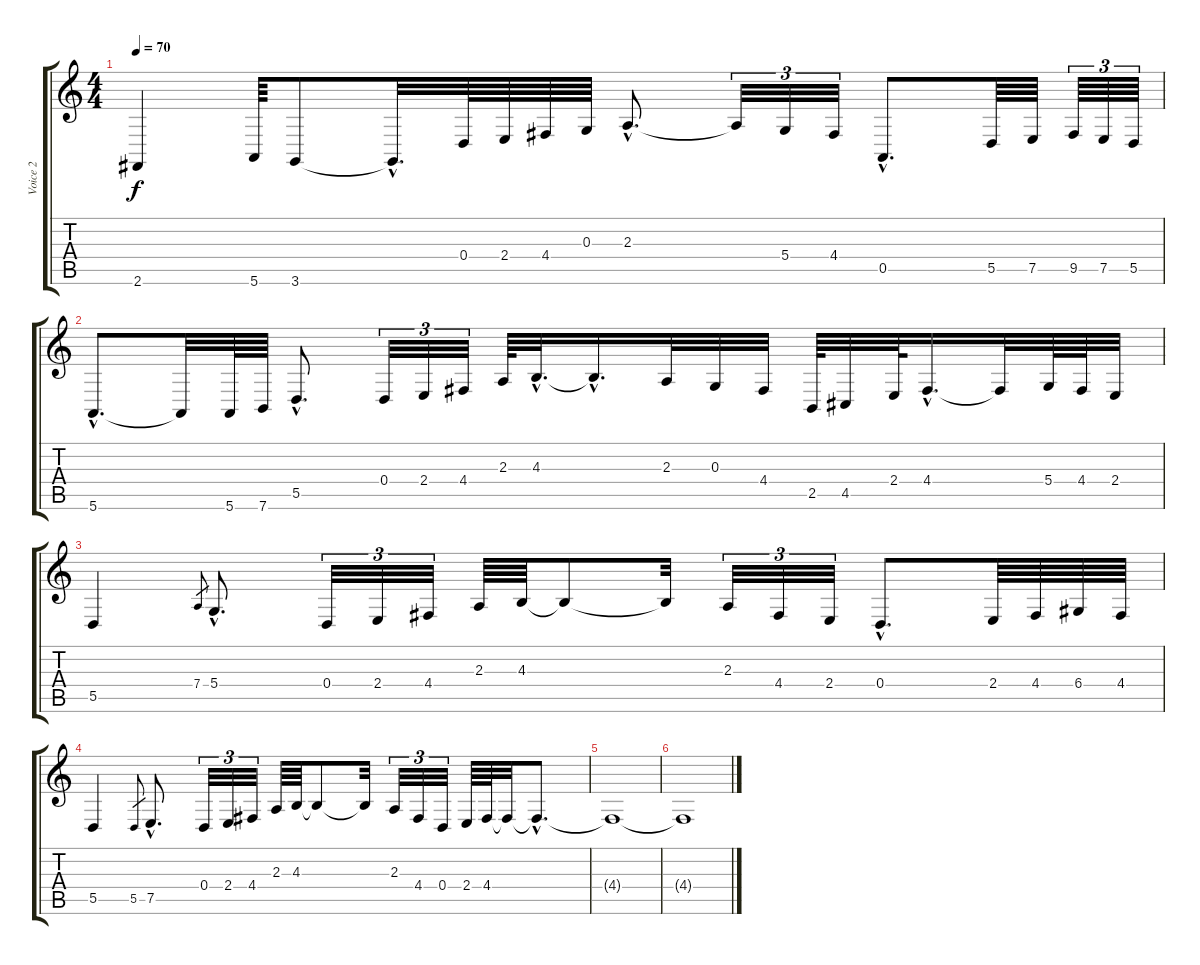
\track ("Voice 2" "Voice 2") {instrument clarinet}
\staff {score tabs}
\tuning (E4 B3 G3 D3 A2 E2) {hide}
\ts (4 4)
\tempo 70
\clef g2
\ks c
2.6.4{dy f volume 6} 5.6.64 3.6.8 3.6{hac t}.32{d} 0.4.64 2.4.64 4.4.64 0.3.64 2.3{hac}.8{d} 2.3{t}.32{tu (3 2)} 5.4.32{tu (3 2)} 4.4.32{tu (3 2)} 0.5{hac}.8{d} 5.5.64 7.5.64 9.5.64{tu (3 2)} 7.5.64{tu (3 2)} 5.5.64{tu (3 2)} |
5.6{hac}.8{d} 5.6{t}.32 5.6.64 7.6.64 5.5{hac}.8{d} 0.4.32{tu (3 2)} 2.4.32{tu (3 2)} 4.4.32{tu (3 2)} 2.3.64 4.3{hac}.32{d} 4.3{hac t}.16{d} 2.3.32 0.3.32 4.4.32 2.5.64 4.5.32 2.4.64 4.4{hac}.16{d} 4.4{t}.32 5.4.64 4.4.64 2.4.32 |
5.5.4 7.4.8{gr} 5.4{hac}.8{d} 0.4.32{tu (3 2)} 2.4.32{tu (3 2)} 4.4.32{tu (3 2)} 2.3.64 4.3.64 4.3{t}.8 4.3{t}.32 2.3.32{tu (3 2)} 4.4.32{tu (3 2)} 2.4.32{tu (3 2)} 0.4{hac}.8{d} 2.4.64 4.4.64 6.4.64 4.4.64 |
5.5.4 5.5.8{gr} 7.5{hac}.8{d} 0.4.32{tu (3 2)} 2.4.32{tu (3 2)} 4.4.32{tu (3 2)} 2.3.64 4.3.64 4.3{t}.8 4.3{t}.32 2.3.32{tu (3 2)} 4.4.32{tu (3 2)} 0.4.32{tu (3 2)} 2.4.64 4.4.64 4.4{t}.32 4.4{hac t}.8{d} |
4.4{t}.1 |
4.4{t}.1
